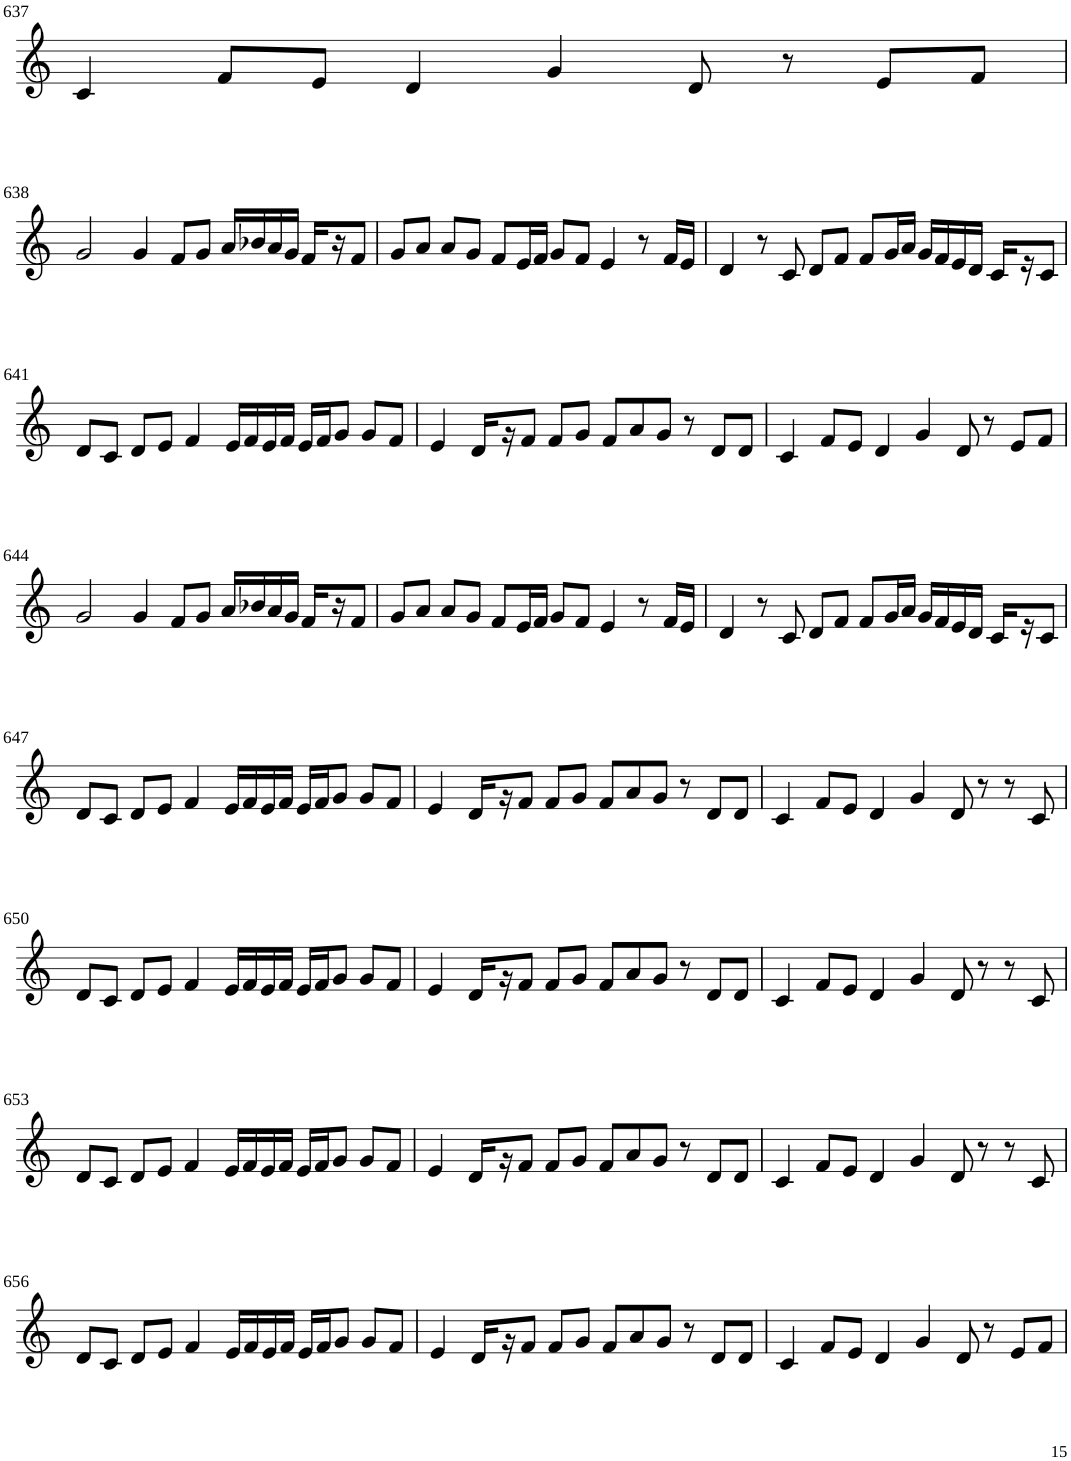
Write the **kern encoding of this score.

**kern
*part1
*staff1
*I"Violin
!!LO:PB:g=z
*clefG2
*k[]
*M6/4
=637
4c/
8f/L
8e/J
4d/
4g/
8d/
8r
8e/L
8f/J
!!LO:LB:g=z
=638
2g/
4g/
8f/L
8g/J
16a/LL
16b-X/
16a/
16g/JJ
16f/LL
16r
8f/J
=639
8g/L
8a/J
8a/L
8g/J
8f/L
16e/L
16f/JJ
8g/L
8f/J
4e/
8r
16f/LL
16e/JJ
=640
4d/
8r
8c/
8d/L
8f/J
8f/L
16g/L
16a/JJ
16g/LL
16f/
16e/
16d/JJ
16c/LL
16r
8c/J
!!LO:LB:g=z
=641
8d/L
8c/J
8d/L
8e/J
4f/
16e/LL
16f/
16e/
16f/JJ
16e/LL
16f/J
8g/J
8g/L
8f/J
=642
4e/
16d/LL
16r
8f/J
8f/L
8g/J
8f/L
8a/
8g/J
8r
8d/L
8d/J
=643
4c/
8f/L
8e/J
4d/
4g/
8d/
8r
8e/L
8f/J
!!LO:LB:g=z
=644
2g/
4g/
8f/L
8g/J
16a/LL
16b-X/
16a/
16g/JJ
16f/LL
16r
8f/J
=645
8g/L
8a/J
8a/L
8g/J
8f/L
16e/L
16f/JJ
8g/L
8f/J
4e/
8r
16f/LL
16e/JJ
=646
4d/
8r
8c/
8d/L
8f/J
8f/L
16g/L
16a/JJ
16g/LL
16f/
16e/
16d/JJ
16c/LL
16r
8c/J
!!LO:LB:g=z
=647
8d/L
8c/J
8d/L
8e/J
4f/
16e/LL
16f/
16e/
16f/JJ
16e/LL
16f/J
8g/J
8g/L
8f/J
=648
4e/
16d/LL
16r
8f/J
8f/L
8g/J
8f/L
8a/
8g/J
8r
8d/L
8d/J
=649
4c/
8f/L
8e/J
4d/
4g/
8d/
8r
8r
8c/
!!LO:LB:g=z
=650
8d/L
8c/J
8d/L
8e/J
4f/
16e/LL
16f/
16e/
16f/JJ
16e/LL
16f/J
8g/J
8g/L
8f/J
=651
4e/
16d/LL
16r
8f/J
8f/L
8g/J
8f/L
8a/
8g/J
8r
8d/L
8d/J
=652
4c/
8f/L
8e/J
4d/
4g/
8d/
8r
8r
8c/
!!LO:LB:g=z
=653
8d/L
8c/J
8d/L
8e/J
4f/
16e/LL
16f/
16e/
16f/JJ
16e/LL
16f/J
8g/J
8g/L
8f/J
=654
4e/
16d/LL
16r
8f/J
8f/L
8g/J
8f/L
8a/
8g/J
8r
8d/L
8d/J
=655
4c/
8f/L
8e/J
4d/
4g/
8d/
8r
8r
8c/
!!LO:LB:g=z
=656
8d/L
8c/J
8d/L
8e/J
4f/
16e/LL
16f/
16e/
16f/JJ
16e/LL
16f/J
8g/J
8g/L
8f/J
=657
4e/
16d/LL
16r
8f/J
8f/L
8g/J
8f/L
8a/
8g/J
8r
8d/L
8d/J
=658
4c/
8f/L
8e/J
4d/
4g/
8d/
8r
8e/L
8f/J
=
*-
